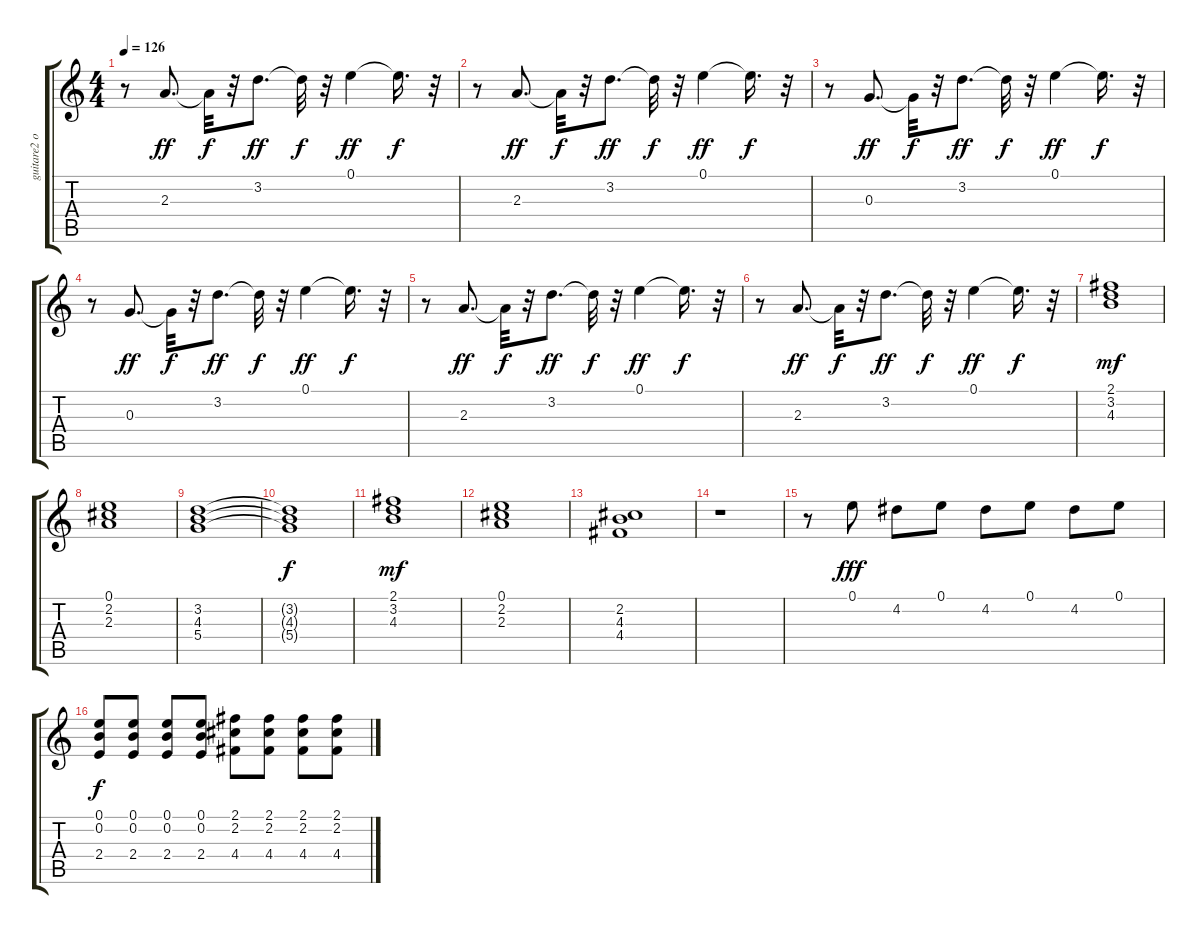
\track ("guitare2 overdrive" "guitare2 o") {instrument overdrivenguitar}
\staff {score tabs}
\tuning (E4 B3 G3 D3 A2 E2) {hide}
\ts (4 4)
\tempo 126
\clef g2
\ks c
r.8{dy f} 2.3.8{d dy ff} 2.3{t}.32{dy f} r.32 3.2.8{d dy ff} 3.2{t}.32{dy f} r.32 0.1.4{dy ff} 0.1{t}.16{d dy f} r.32 |
r.8 2.3.8{d dy ff} 2.3{t}.32{dy f} r.32 3.2.8{d dy ff} 3.2{t}.32{dy f} r.32 0.1.4{dy ff} 0.1{t}.16{d dy f} r.32 |
r.8 0.3.8{d dy ff} 0.3{t}.32{dy f} r.32 3.2.8{d dy ff} 3.2{t}.32{dy f} r.32 0.1.4{dy ff} 0.1{t}.16{d dy f} r.32 |
r.8 0.3.8{d dy ff} 0.3{t}.32{dy f} r.32 3.2.8{d dy ff} 3.2{t}.32{dy f} r.32 0.1.4{dy ff} 0.1{t}.16{d dy f} r.32 |
r.8 2.3.8{d dy ff} 2.3{t}.32{dy f} r.32 3.2.8{d dy ff} 3.2{t}.32{dy f} r.32 0.1.4{dy ff} 0.1{t}.16{d dy f} r.32 |
r.8 2.3.8{d dy ff} 2.3{t}.32{dy f} r.32 3.2.8{d dy ff} 3.2{t}.32{dy f} r.32 0.1.4{dy ff} 0.1{t}.16{d dy f} r.32 |
(2.1 3.2 4.3).1{dy mf} |
(0.1 2.2 2.3).1 |
(3.2 4.3 5.4).1 |
(3.2{t} 4.3{t} 5.4{t}).1{dy f} |
(2.1 3.2 4.3).1{dy mf} |
(0.1 2.2 2.3).1 |
(2.2 4.3 4.4).1 |
r.1 |
r.8 0.1.8{dy fff volume 5} 4.2.8{volume 6} 0.1.8{volume 7} 4.2.8{volume 8} 0.1.8{volume 9} 4.2.8{volume 10} 0.1.8{volume 11} |
(0.1 0.2 2.4).8{dy f volume 12 instrument overdrivenguitar} (0.1 0.2 2.4).8 (0.1 0.2 2.4).8 (0.1 0.2 2.4).8 (2.1 2.2 4.4).8 (2.1 2.2 4.4).8 (2.1 2.2 4.4).8 (2.1 2.2 4.4).8
